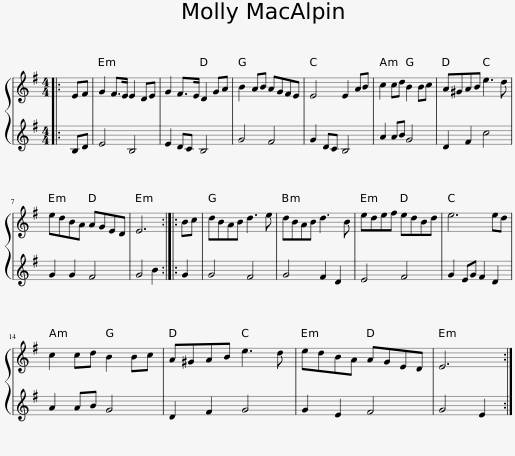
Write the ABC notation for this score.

X:1
%%score { 1 | 2 }
L:1/8
M:4/4
I:linebreak $
K:G
V:1 treble
V:2 treble
V:1
|: EF | G2 F>E E2 DE | G2 F>E D2 GA | B2 AB AGFE | E4 E2 AB | %5
 c2 cd B2 Bc | A^GAB e3 d |$ edBA AGED | E6 :: Bc | %10
 dBAB d3 e | dBAB d3 B | edef edBd | e6 ed |$ c2 cd B2 Bc | %15
 A^GAB e3 d | edBA AGED | E6 :| %18
V:2
|: B,D | E4 B,4 | E2 DC B,4 | G4 F4 | G2 DC B,4 | %5
 A2 AB G4 | D2 F2 c4 |$ G2 G2 F4 | G4 B2 :: G2 | %10
 G4 F4 | G4 F2 D2 | E4 F4 | G2 EG F2 D2 |$ A2 AB G4 | %15
 D2 F2 G4 | G2 E2 F4 | G4 E2 :| %18
